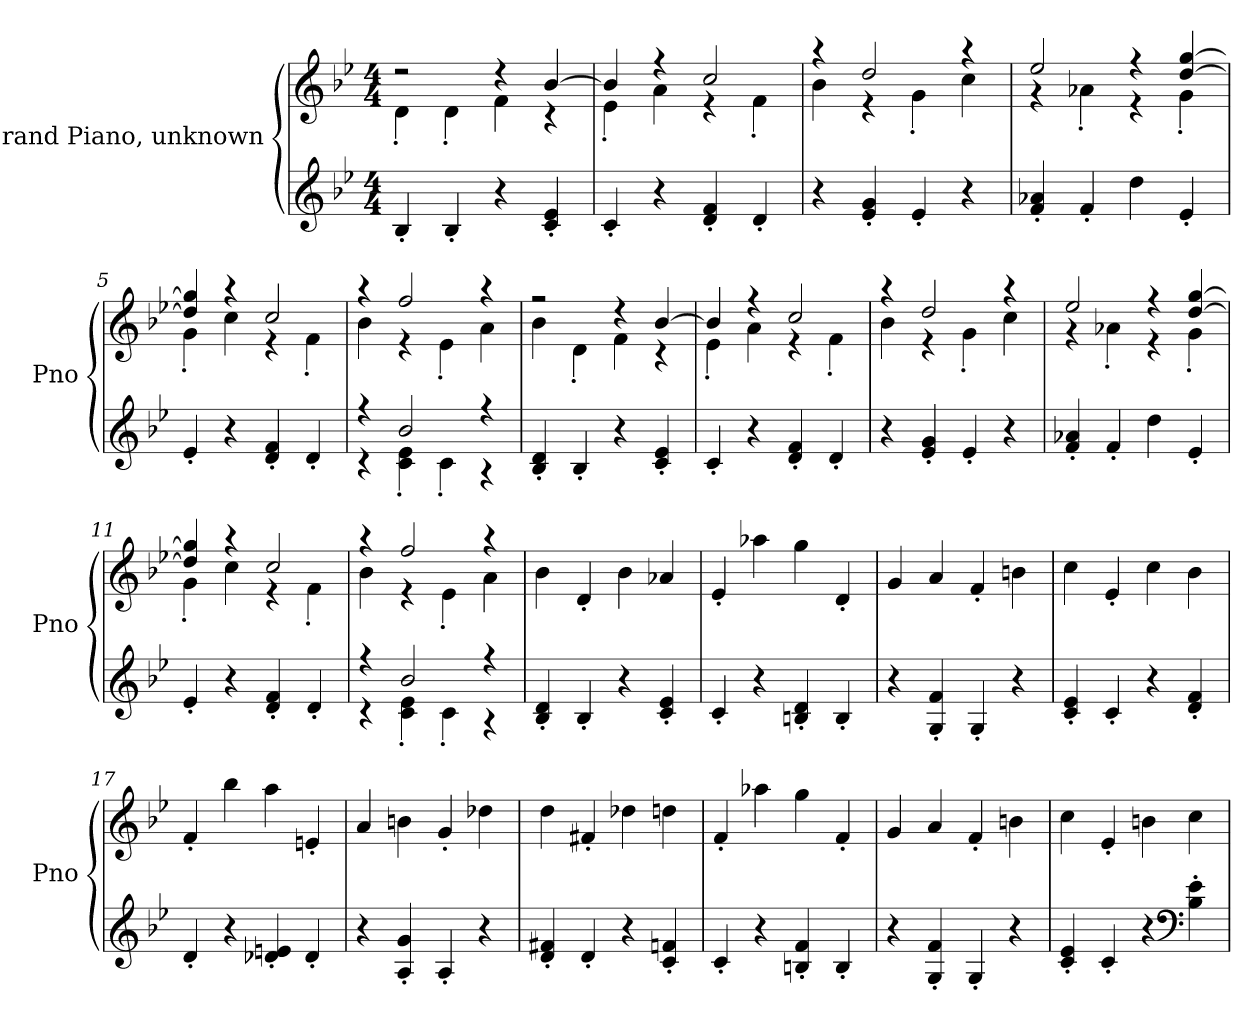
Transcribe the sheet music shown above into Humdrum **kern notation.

**kern	**kern
*part1	*part1
*staff2	*staff1
*I"Grand Piano, unknown	*
*I'Pno	*
*clefG2	*clefG2
*k[b-e-]	*k[b-e-]
*M4/4	*M4/4
*MM120	*MM120
=1	=1
*	*^
4B-'/	2r	4d'\
4B-'/	.	4d'\
4r	4r	4f\
4c/' 4e-/'	[4b-/	4r
=2	=2	=2
4c'/	4b-/]	4e-'\
4r	4r	4a\
4d/' 4f/'	2cc/	4r
4d'/	.	4f'\
=3	=3	=3
4r	4r	4b-\
4e-/' 4g/'	2dd/	4r
4e-'/	.	4g'\
4r	4r	4cc\
=4	=4	=4
4f/' 4a-X/'	2ee-/	4r
4f'/	.	4a-X'\
4dd\	4r	4r
4e-'/	[4dd/ [4gg/	4g'\
=5	=5	=5
4e-'/	4dd/] 4gg/]	4g'\
4r	4r	4cc\
4d/' 4f/'	2cc/	4r
4d'/	.	4f'\
=6	=6	=6
*^	*	*
4r	4r	4r	4b-\
2b-/	4c\' 4e-\'	2ff/	4r
.	4c'\	.	4e-'\
4r	4r	4r	4a\
*v	*v	*	*
=7	=7	=7
4B-/' 4d/'	2r	4b-\
4B-'/	.	4d'\
4r	4r	4f\
4c/' 4e-/'	[4b-/	4r
=8	=8	=8
4c'/	4b-/]	4e-'\
4r	4r	4a\
4d/' 4f/'	2cc/	4r
4d'/	.	4f'\
!!LO:LB:g=z	!!
=9	=9	=9
4r	4r	4b-\
4e-/' 4g/'	2dd/	4r
4e-'/	.	4g'\
4r	4r	4cc\
=10	=10	=10
4f/' 4a-X/'	2ee-/	4r
4f'/	.	4a-X'\
4dd\	4r	4r
4e-'/	[4dd/ [4gg/	4g'\
=11	=11	=11
4e-'/	4dd/] 4gg/]	4g'\
4r	4r	4cc\
4d/' 4f/'	2cc/	4r
4d'/	.	4f'\
=12	=12	=12
*^	*	*
4r	4r	4r	4b-\
2b-/	4c\' 4e-\'	2ff/	4r
.	4c'\	.	4e-'\
4r	4r	4r	4a\
*v	*v	*	*
*	*v	*v
=13	=13
4B-/' 4d/'	4b-\
4B-'/	4d'/
4r	4b-\
4c/' 4e-/'	4a-X/
=14	=14
4c'/	4e-'/
4r	4aa-X\
4Bn/' 4d/'	4gg\
4B'/	4d'/
=15	=15
4r	4g/
4G/' 4f/'	4a/
4G'/	4f'/
4r	4bn\
=16	=16
4c/' 4e-/'	4cc\
4c'/	4e-'/
4r	4cc\
4d/' 4f/'	4b-\
!!LO:LB:g=z
=17	=17
4d'/	4f'/
4r	4bb-\
4d-X/' 4en/'	4aa\
4d-'/	4en'/
=18	=18
4r	4a/
4A/' 4g/'	4bn\
4A'/	4g'/
4r	4dd-X\
=19	=19
4d/' 4f#X/'	4dd\
4d'/	4f#X'/
4r	4dd-X\
4c/' 4fn/'	4ddn\
=20	=20
4c'/	4f'/
4r	4aa-X\
4Bn/' 4f/'	4gg\
4B'/	4f'/
=21	=21
4r	4g/
4G/' 4f/'	4a/
4G'/	4f'/
4r	4bn\
=22	=22
4c/' 4e-/'	4cc\
4c'/	4e-'/
4r	4bn\
*clefF4	*
4B-\' 4e-\'	4cc\
=	=
*-	*-
